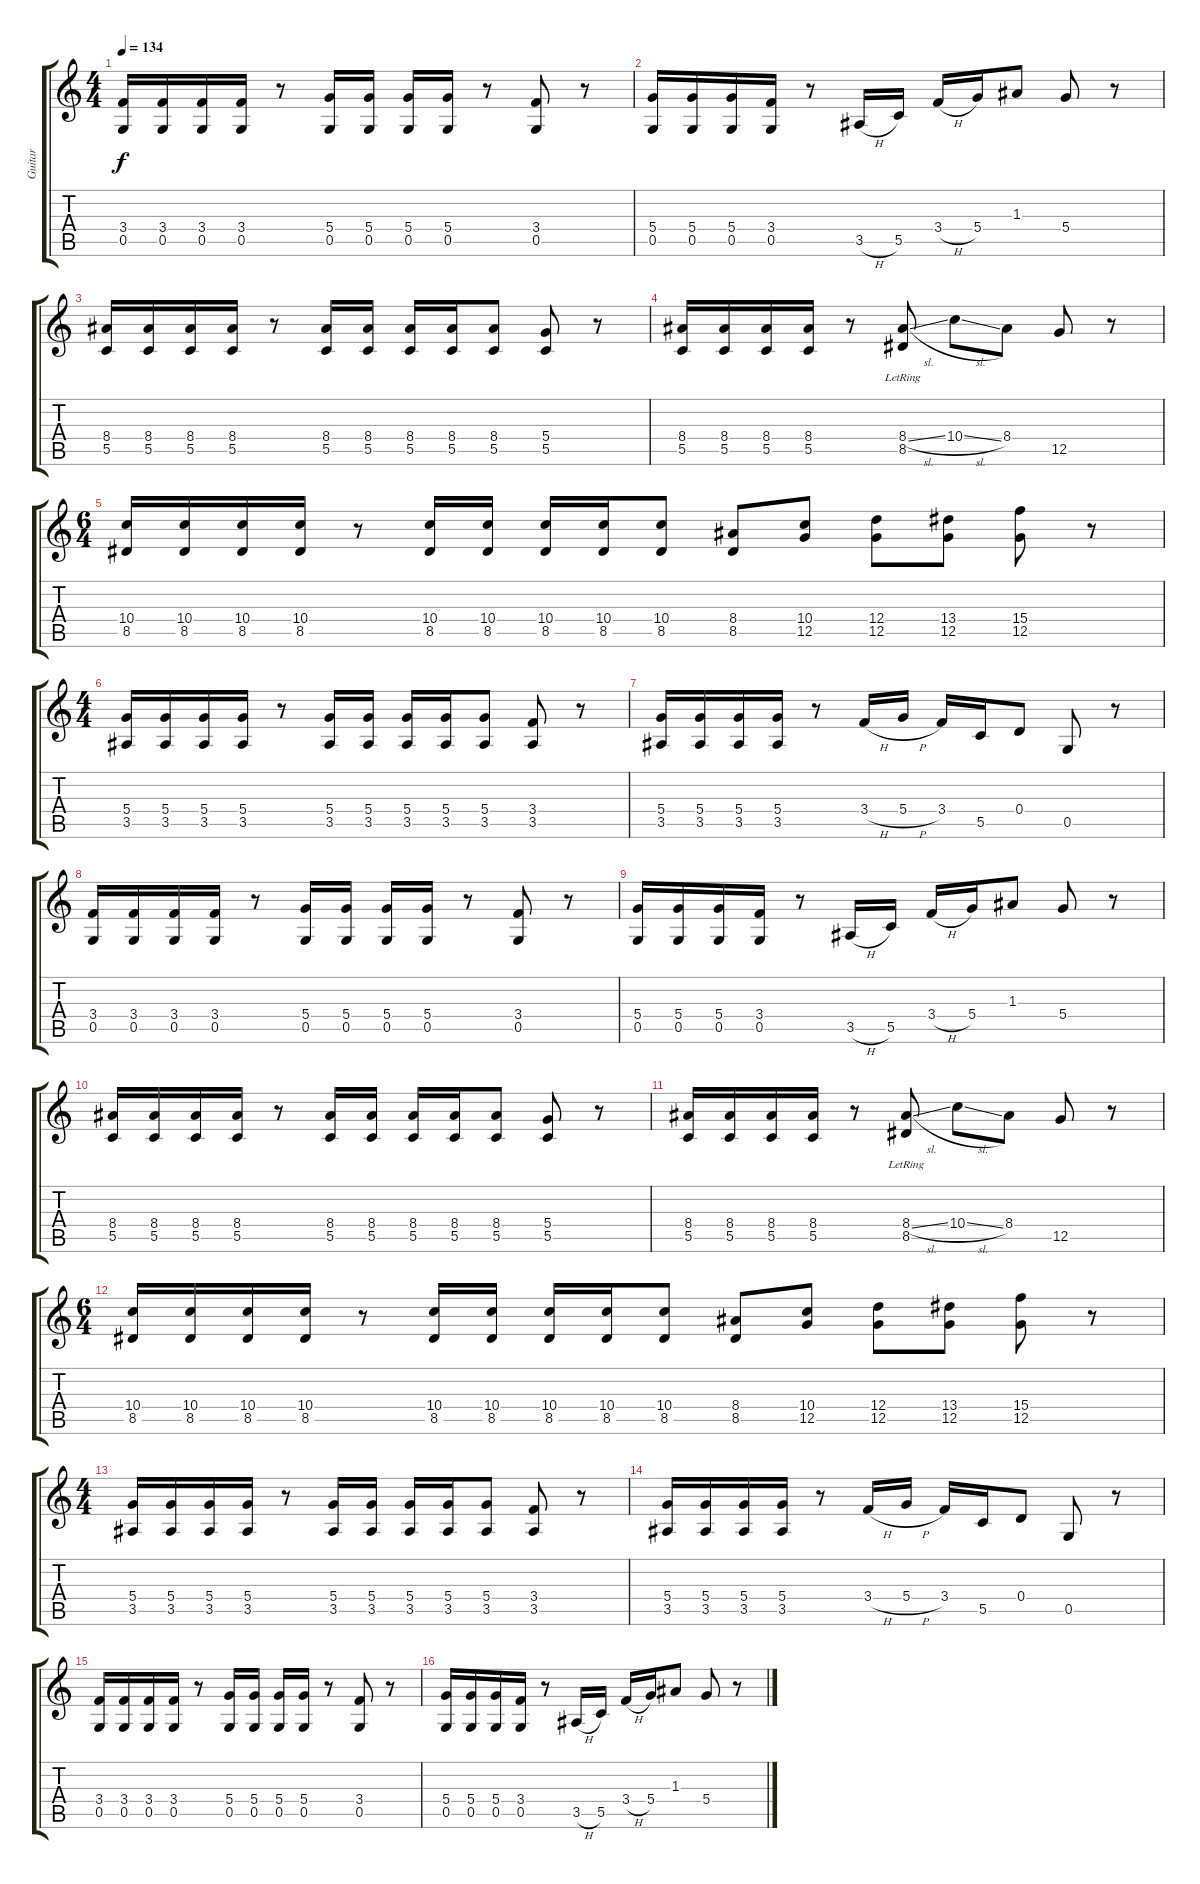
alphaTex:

\track ("Guitar" "Guitar") {instrument electricguitarmuted}
\staff {score tabs}
\tuning (G4 E4 A3 D3 G2 C2) {hide}
\ts (4 4)
\tempo 134
\clef g2
\ks c
(3.4 0.5).16{dy f} (3.4 0.5).16 (3.4 0.5).16 (3.4 0.5).16 r.8 (5.4 0.5).16 (5.4 0.5).16 (5.4 0.5).16 (5.4 0.5).16 r.8 (3.4 0.5).8 r.8 |
(5.4 0.5).16 (5.4 0.5).16 (5.4 0.5).16 (3.4 0.5).16 r.8 3.5{h}.16 5.5.16 3.4{h}.16 5.4.16 1.3.8 5.4.8 r.8 |
(8.4 5.5).16 (8.4 5.5).16 (8.4 5.5).16 (8.4 5.5).16 r.8 (8.4 5.5).16 (8.4 5.5).16 (8.4 5.5).16 (8.4 5.5).16 (8.4 5.5).8 (5.4 5.5).8 r.8 |
(8.4 5.5).16 (8.4 5.5).16 (8.4 5.5).16 (8.4 5.5).16 r.8 (8.4{sl} 8.5{lr}).8 10.4{sl}.8 8.4.8 12.5.8 r.8 |
\ts (6 4)
(10.4 8.5).16 (10.4 8.5).16 (10.4 8.5).16 (10.4 8.5).16 r.8 (10.4 8.5).16 (10.4 8.5).16 (10.4 8.5).16 (10.4 8.5).16 (10.4 8.5).8 (8.4 8.5).8 (10.4 12.5).8 (12.4 12.5).8 (13.4 12.5).8 (15.4 12.5).8 r.8 |
\ts (4 4)
(5.4 3.5).16{volume 10} (5.4 3.5).16 (5.4 3.5).16 (5.4 3.5).16 r.8 (5.4 3.5).16 (5.4 3.5).16 (5.4 3.5).16 (5.4 3.5).16 (5.4 3.5).8 (3.4 3.5).8 r.8 |
(5.4 3.5).16 (5.4 3.5).16 (5.4 3.5).16 (5.4 3.5).16 r.8 3.4{h}.16 5.4{h}.16 3.4.16 5.5.16 0.4.8 0.5.8 r.8 |
(3.4 0.5).16 (3.4 0.5).16 (3.4 0.5).16 (3.4 0.5).16 r.8 (5.4 0.5).16 (5.4 0.5).16 (5.4 0.5).16 (5.4 0.5).16 r.8 (3.4 0.5).8 r.8 |
(5.4 0.5).16 (5.4 0.5).16 (5.4 0.5).16 (3.4 0.5).16 r.8 3.5{h}.16 5.5.16 3.4{h}.16 5.4.16 1.3.8 5.4.8 r.8 |
(8.4 5.5).16 (8.4 5.5).16 (8.4 5.5).16 (8.4 5.5).16 r.8 (8.4 5.5).16 (8.4 5.5).16 (8.4 5.5).16 (8.4 5.5).16 (8.4 5.5).8 (5.4 5.5).8 r.8 |
(8.4 5.5).16 (8.4 5.5).16 (8.4 5.5).16 (8.4 5.5).16 r.8 (8.4{sl} 8.5{lr}).8 10.4{sl}.8 8.4.8 12.5.8 r.8 |
\ts (6 4)
(10.4 8.5).16 (10.4 8.5).16 (10.4 8.5).16 (10.4 8.5).16 r.8 (10.4 8.5).16 (10.4 8.5).16 (10.4 8.5).16 (10.4 8.5).16 (10.4 8.5).8 (8.4 8.5).8 (10.4 12.5).8 (12.4 12.5).8 (13.4 12.5).8 (15.4 12.5).8 r.8 |
\ts (4 4)
(5.4 3.5).16 (5.4 3.5).16 (5.4 3.5).16 (5.4 3.5).16 r.8 (5.4 3.5).16 (5.4 3.5).16 (5.4 3.5).16 (5.4 3.5).16 (5.4 3.5).8 (3.4 3.5).8 r.8 |
(5.4 3.5).16 (5.4 3.5).16 (5.4 3.5).16 (5.4 3.5).16 r.8 3.4{h}.16 5.4{h}.16 3.4.16 5.5.16 0.4.8 0.5.8 r.8 |
(3.4 0.5).16 (3.4 0.5).16 (3.4 0.5).16 (3.4 0.5).16 r.8 (5.4 0.5).16 (5.4 0.5).16 (5.4 0.5).16 (5.4 0.5).16 r.8 (3.4 0.5).8 r.8 |
(5.4 0.5).16 (5.4 0.5).16 (5.4 0.5).16 (3.4 0.5).16 r.8 3.5{h}.16 5.5.16 3.4{h}.16 5.4.16 1.3.8 5.4.8 r.8
